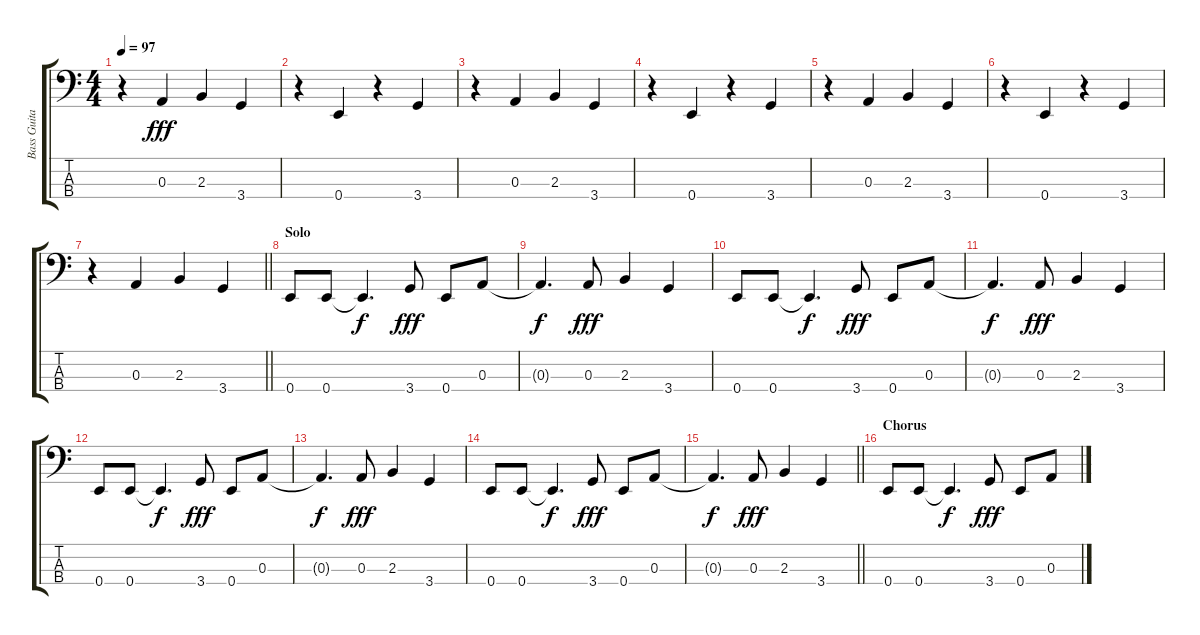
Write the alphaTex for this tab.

\track ("Bass Guitar" "Bass Guita") {instrument electricbasspick}
\staff {score tabs}
\tuning (G2 D2 A1 E1) {hide}
\ts (4 4)
\tempo 97
\clef f4
\ks c
r.4{dy fff} 0.3.4 2.3.4 3.4.4 |
r.4 0.4.4 r.4 3.4.4 |
r.4 0.3.4 2.3.4 3.4.4 |
r.4 0.4.4 r.4 3.4.4 |
r.4 0.3.4 2.3.4 3.4.4 |
r.4 0.4.4 r.4 3.4.4 |
\barLineRight lightlight
r.4 0.3.4 2.3.4 3.4.4 |
\section ("" "Solo")
0.4.8 0.4.8 0.4{t}.4{d dy f} 3.4.8{dy fff} 0.4.8 0.3.8 |
0.3{t}.4{d dy f} 0.3.8{dy fff} 2.3.4 3.4.4 |
0.4.8 0.4.8 0.4{t}.4{d dy f} 3.4.8{dy fff} 0.4.8 0.3.8 |
0.3{t}.4{d dy f} 0.3.8{dy fff} 2.3.4 3.4.4 |
0.4.8 0.4.8 0.4{t}.4{d dy f} 3.4.8{dy fff} 0.4.8 0.3.8 |
0.3{t}.4{d dy f} 0.3.8{dy fff} 2.3.4 3.4.4 |
0.4.8 0.4.8 0.4{t}.4{d dy f} 3.4.8{dy fff} 0.4.8 0.3.8 |
\barLineRight lightlight
0.3{t}.4{d dy f} 0.3.8{dy fff} 2.3.4 3.4.4 |
\section ("" "Chorus")
0.4.8 0.4.8 0.4{t}.4{d dy f} 3.4.8{dy fff} 0.4.8 0.3.8
